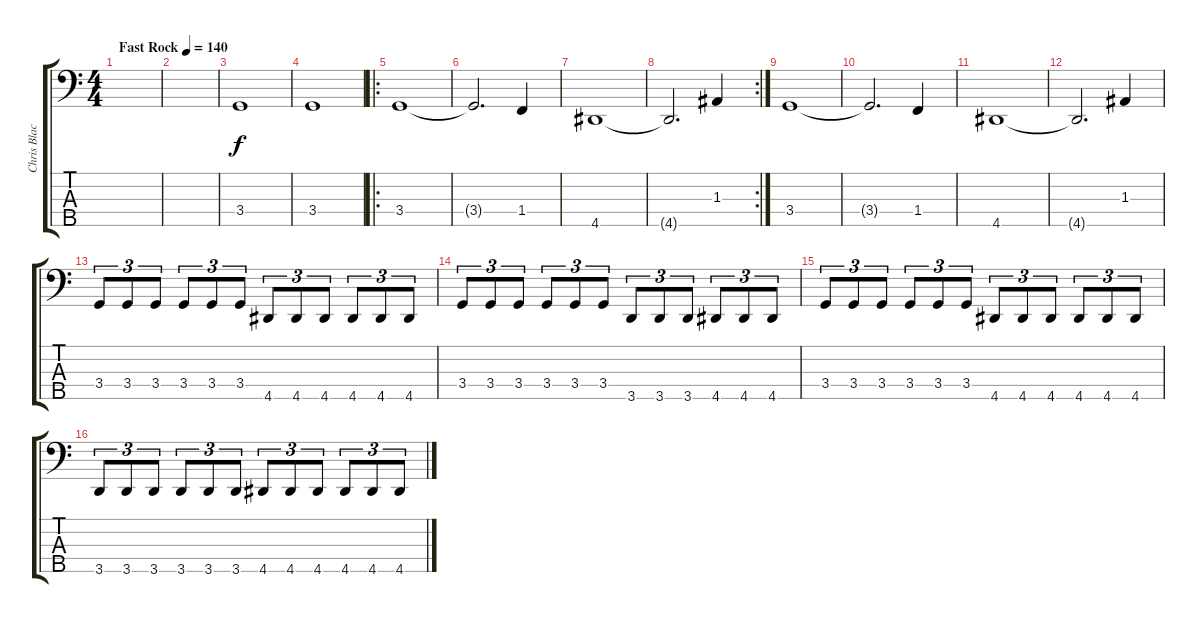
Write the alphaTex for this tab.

\track ("Chris Black" "Chris Blac") {instrument electricbasspick}
\staff {score tabs}
\tuning (G2 D2 A1 E1 B0) {hide}
\ts (4 4)
\tempo (140 "Fast Rock")
\clef f4
\ks c
|
|
3.4.1 |
3.4.1 |
\ro
3.4.1 |
3.4{t}.2{d} 1.4.4 |
4.5.1 |
\rc 2
4.5{t}.2{d} 1.3.4 |
3.4.1 |
3.4{t}.2{d} 1.4.4 |
4.5.1 |
4.5{t}.2{d} 1.3.4 |
3.4.8{tu (3 2)} 3.4.8{tu (3 2)} 3.4.8{tu (3 2)} 3.4.8{tu (3 2)} 3.4.8{tu (3 2)} 3.4.8{tu (3 2)} 4.5.8{tu (3 2)} 4.5.8{tu (3 2)} 4.5.8{tu (3 2)} 4.5.8{tu (3 2)} 4.5.8{tu (3 2)} 4.5.8{tu (3 2)} |
3.4.8{tu (3 2)} 3.4.8{tu (3 2)} 3.4.8{tu (3 2)} 3.4.8{tu (3 2)} 3.4.8{tu (3 2)} 3.4.8{tu (3 2)} 3.5.8{tu (3 2)} 3.5.8{tu (3 2)} 3.5.8{tu (3 2)} 4.5.8{tu (3 2)} 4.5.8{tu (3 2)} 4.5.8{tu (3 2)} |
3.4.8{tu (3 2)} 3.4.8{tu (3 2)} 3.4.8{tu (3 2)} 3.4.8{tu (3 2)} 3.4.8{tu (3 2)} 3.4.8{tu (3 2)} 4.5.8{tu (3 2)} 4.5.8{tu (3 2)} 4.5.8{tu (3 2)} 4.5.8{tu (3 2)} 4.5.8{tu (3 2)} 4.5.8{tu (3 2)} |
3.5.8{tu (3 2)} 3.5.8{tu (3 2)} 3.5.8{tu (3 2)} 3.5.8{tu (3 2)} 3.5.8{tu (3 2)} 3.5.8{tu (3 2)} 4.5.8{tu (3 2)} 4.5.8{tu (3 2)} 4.5.8{tu (3 2)} 4.5.8{tu (3 2)} 4.5.8{tu (3 2)} 4.5.8{tu (3 2)}
